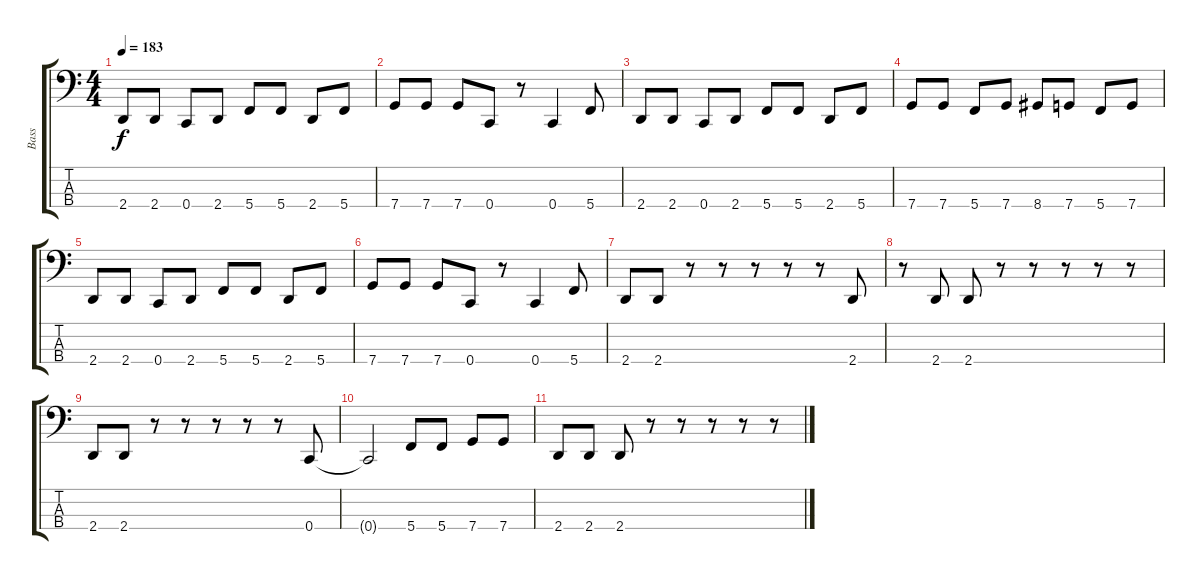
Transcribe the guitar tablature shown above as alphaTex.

\track ("Bass" "Bass") {instrument electricbassfinger}
\staff {score tabs}
\tuning (Eb2 Bb1 F1 C1) {hide}
\ts (4 4)
\tempo 183
\clef f4
\ks c
2.4.8{dy f} 2.4.8 0.4.8 2.4.8 5.4.8 5.4.8 2.4.8 5.4.8 |
7.4.8 7.4.8 7.4.8 0.4.8 r.8 0.4.4 5.4.8 |
2.4.8 2.4.8 0.4.8 2.4.8 5.4.8 5.4.8 2.4.8 5.4.8 |
7.4.8 7.4.8 5.4.8 7.4.8 8.4.8 7.4.8 5.4.8 7.4.8 |
2.4.8 2.4.8 0.4.8 2.4.8 5.4.8 5.4.8 2.4.8 5.4.8 |
7.4.8 7.4.8 7.4.8 0.4.8 r.8 0.4.4 5.4.8 |
2.4.8 2.4.8 r.8 r.8 r.8 r.8 r.8 2.4.8 |
r.8 2.4.8 2.4.8 r.8 r.8 r.8 r.8 r.8 |
2.4.8 2.4.8 r.8 r.8 r.8 r.8 r.8 0.4.8 |
0.4{t}.2 5.4.8 5.4.8 7.4.8 7.4.8 |
2.4.8 2.4.8 2.4.8 r.8 r.8 r.8 r.8 r.8
